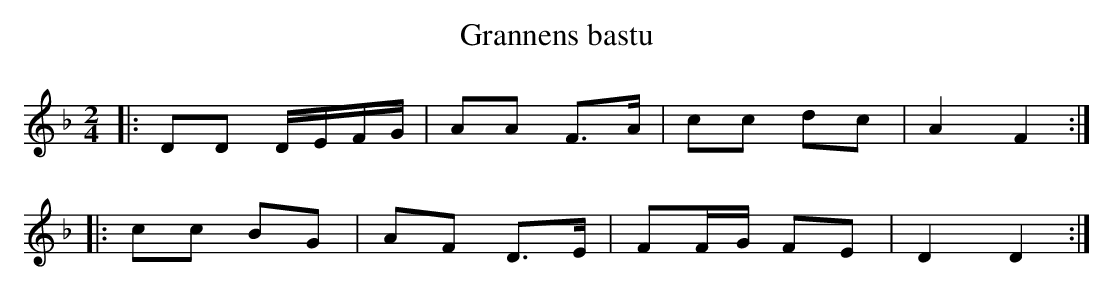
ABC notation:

X:1
T:Grannens bastu
M:2/4
L:1/8
K:Dm
|:DD D/E/F/G/ | AA F>A | cc dc | A2 F2 :|
|:cc BG | AF D>E | FF/G/ FE | D2 D2 :|
